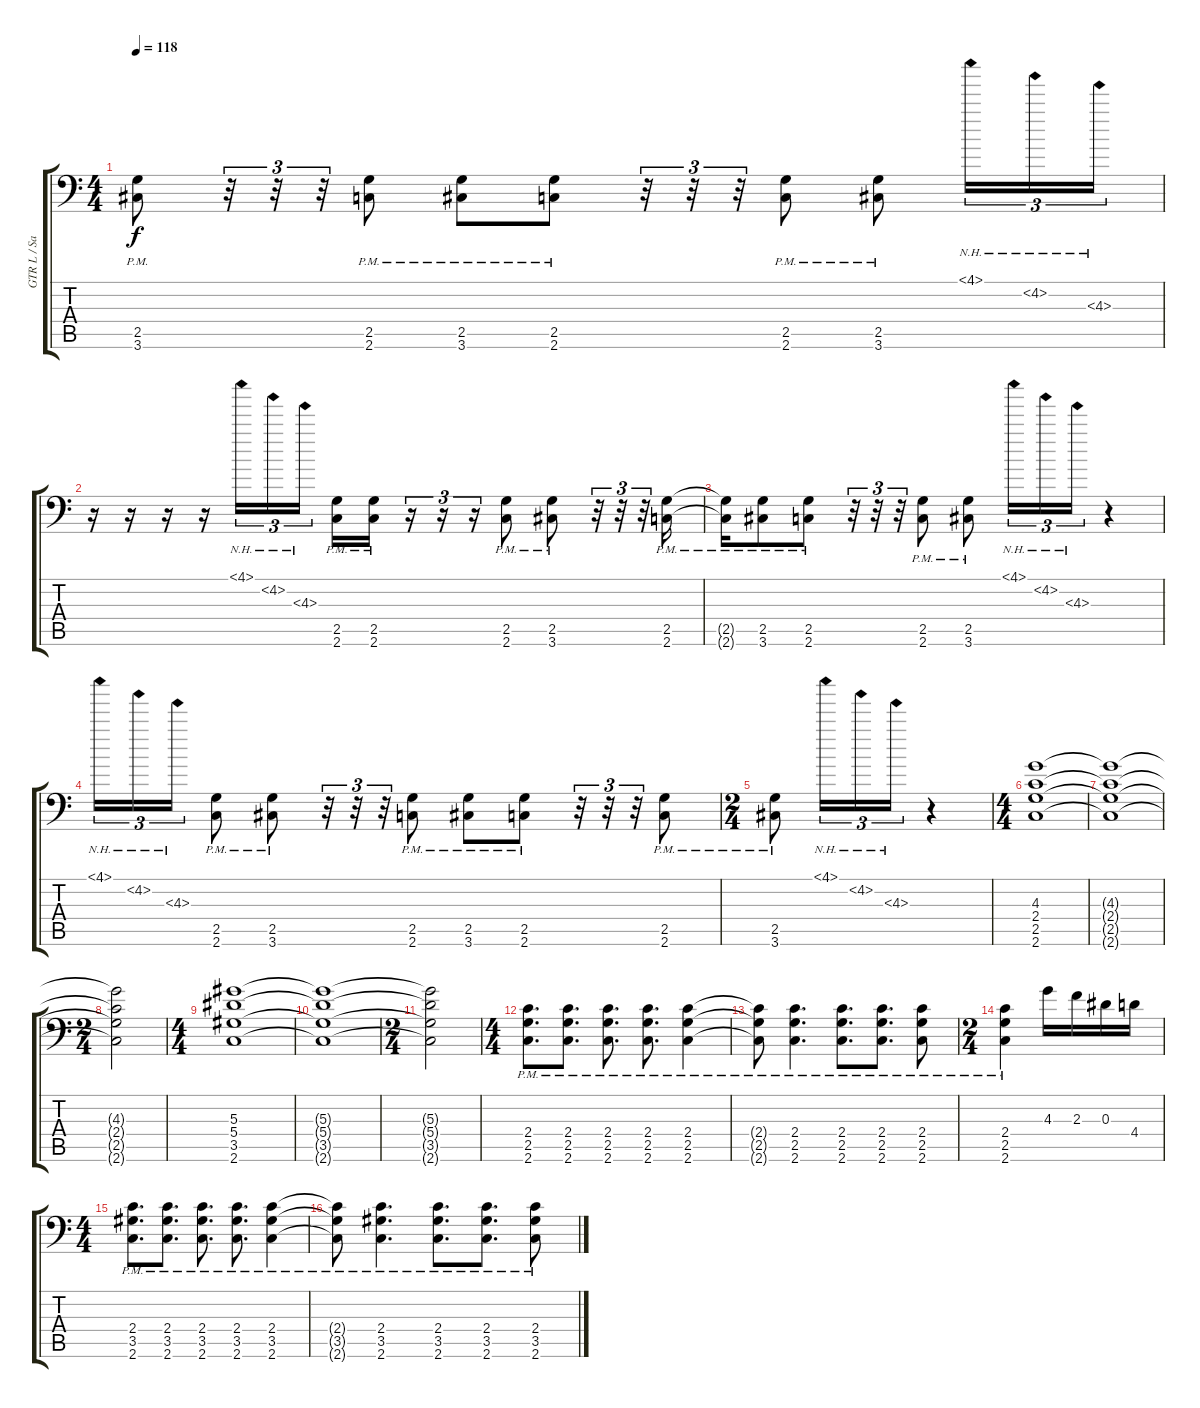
\track ("GTR L / Sanch" "GTR L / Sa") {instrument distortionguitar}
\staff {score tabs}
\tuning (C4 G3 Eb3 Bb2 F2 Bb1) {hide}
\ts (4 4)
\tempo 118
\clef f4
\ks c
(2.5{pm} 3.6{pm}).8{dy f} r.32{tu (3 2)} r.32{tu (3 2)} r.32{tu (3 2)} (2.5{pm} 2.6{pm}).8 (2.5{pm} 3.6{pm}).8 (2.5{pm} 2.6{pm}).8 r.32{tu (3 2)} r.32{tu (3 2)} r.32{tu (3 2)} (2.5{pm} 2.6{pm}).8 (2.5{pm} 3.6{pm}).8 4.1{nh}.16{tu (3 2)} 4.2{nh}.16{tu (3 2)} 4.3{nh}.16{tu (3 2)} |
r.16 r.16 r.16 r.16 4.1{nh}.16{tu (3 2)} 4.2{nh}.16{tu (3 2)} 4.3{nh}.16{tu (3 2) beam splitsecondary} (2.5{pm} 2.6{pm}).16 (2.5{pm} 2.6{pm}).16 r.16{tu (3 2)} r.16{tu (3 2)} r.16{tu (3 2)} (2.5{pm} 2.6{pm}).8 (2.5{pm} 3.6{pm}).8 r.32{tu (3 2)} r.32{tu (3 2)} r.32{tu (3 2)} (2.5{pm} 2.6{pm}).16 |
(2.5{pm t} 2.6{pm t}).16 (2.5{pm} 3.6{pm}).8 (2.5{pm} 2.6{pm}).8 r.32{tu (3 2)} r.32{tu (3 2)} r.32{tu (3 2)} (2.5{pm} 2.6{pm}).8 (2.5{pm} 3.6{pm}).8 4.1{nh}.16{tu (3 2)} 4.2{nh}.16{tu (3 2)} 4.3{nh}.16{tu (3 2)} r.4 |
4.1{nh}.16{tu (3 2)} 4.2{nh}.16{tu (3 2)} 4.3{nh}.16{tu (3 2)} (2.5{pm} 2.6{pm}).8 (2.5{pm} 3.6{pm}).8 r.32{tu (3 2)} r.32{tu (3 2)} r.32{tu (3 2)} (2.5{pm} 2.6{pm}).8 (2.5{pm} 3.6{pm}).8 (2.5{pm} 2.6{pm}).8 r.32{tu (3 2)} r.32{tu (3 2)} r.32{tu (3 2)} (2.5{pm} 2.6{pm}).8 |
\ts (2 4)
(2.5{pm} 3.6{pm}).8 4.1{nh}.16{tu (3 2)} 4.2{nh}.16{tu (3 2)} 4.3{nh}.16{tu (3 2)} r.4 |
\ts (4 4)
(4.3 2.4 2.5 2.6).1 |
(4.3{t} 2.4{t} 2.5{t} 2.6{t}).1 |
\ts (2 4)
(4.3{t} 2.4{t} 2.5{t} 2.6{t}).2 |
\ts (4 4)
(5.3 5.4 3.5 2.6).1 |
(5.3{t} 5.4{t} 3.5{t} 2.6{t}).1 |
\ts (2 4)
(5.3{t} 5.4{t} 3.5{t} 2.6{t}).2 |
\ts (4 4)
(2.4{pm} 2.5{pm} 2.6{pm}).8{d} (2.4{pm} 2.5{pm} 2.6{pm}).8{d} (2.4{pm} 2.5{pm} 2.6{pm}).8{d} (2.4{pm} 2.5{pm} 2.6{pm}).8{d} (2.4{pm} 2.5{pm} 2.6{pm}).4 |
(2.4{pm t} 2.5{pm t} 2.6{pm t}).8 (2.4{pm} 2.5{pm} 2.6{pm}).4{d} (2.4{pm} 2.5{pm} 2.6{pm}).8{d} (2.4{pm} 2.5{pm} 2.6{pm}).8{d} (2.4{pm} 2.5{pm} 2.6{pm}).8 |
\ts (2 4)
(2.4{pm} 2.5{pm} 2.6{pm}).4 4.3.16 2.3.16 0.3.16 4.4.16 |
\ts (4 4)
(2.4{pm} 3.5{pm} 2.6{pm}).8{d} (2.4{pm} 3.5{pm} 2.6{pm}).8{d} (2.4{pm} 3.5{pm} 2.6{pm}).8{d} (2.4{pm} 3.5{pm} 2.6{pm}).8{d} (2.4{pm} 3.5{pm} 2.6{pm}).4 |
(2.4{pm t} 3.5{pm t} 2.6{pm t}).8 (2.4{pm} 3.5{pm} 2.6{pm}).4{d} (2.4{pm} 3.5{pm} 2.6{pm}).8{d} (2.4{pm} 3.5{pm} 2.6{pm}).8{d} (2.4{pm} 3.5{pm} 2.6{pm}).8
